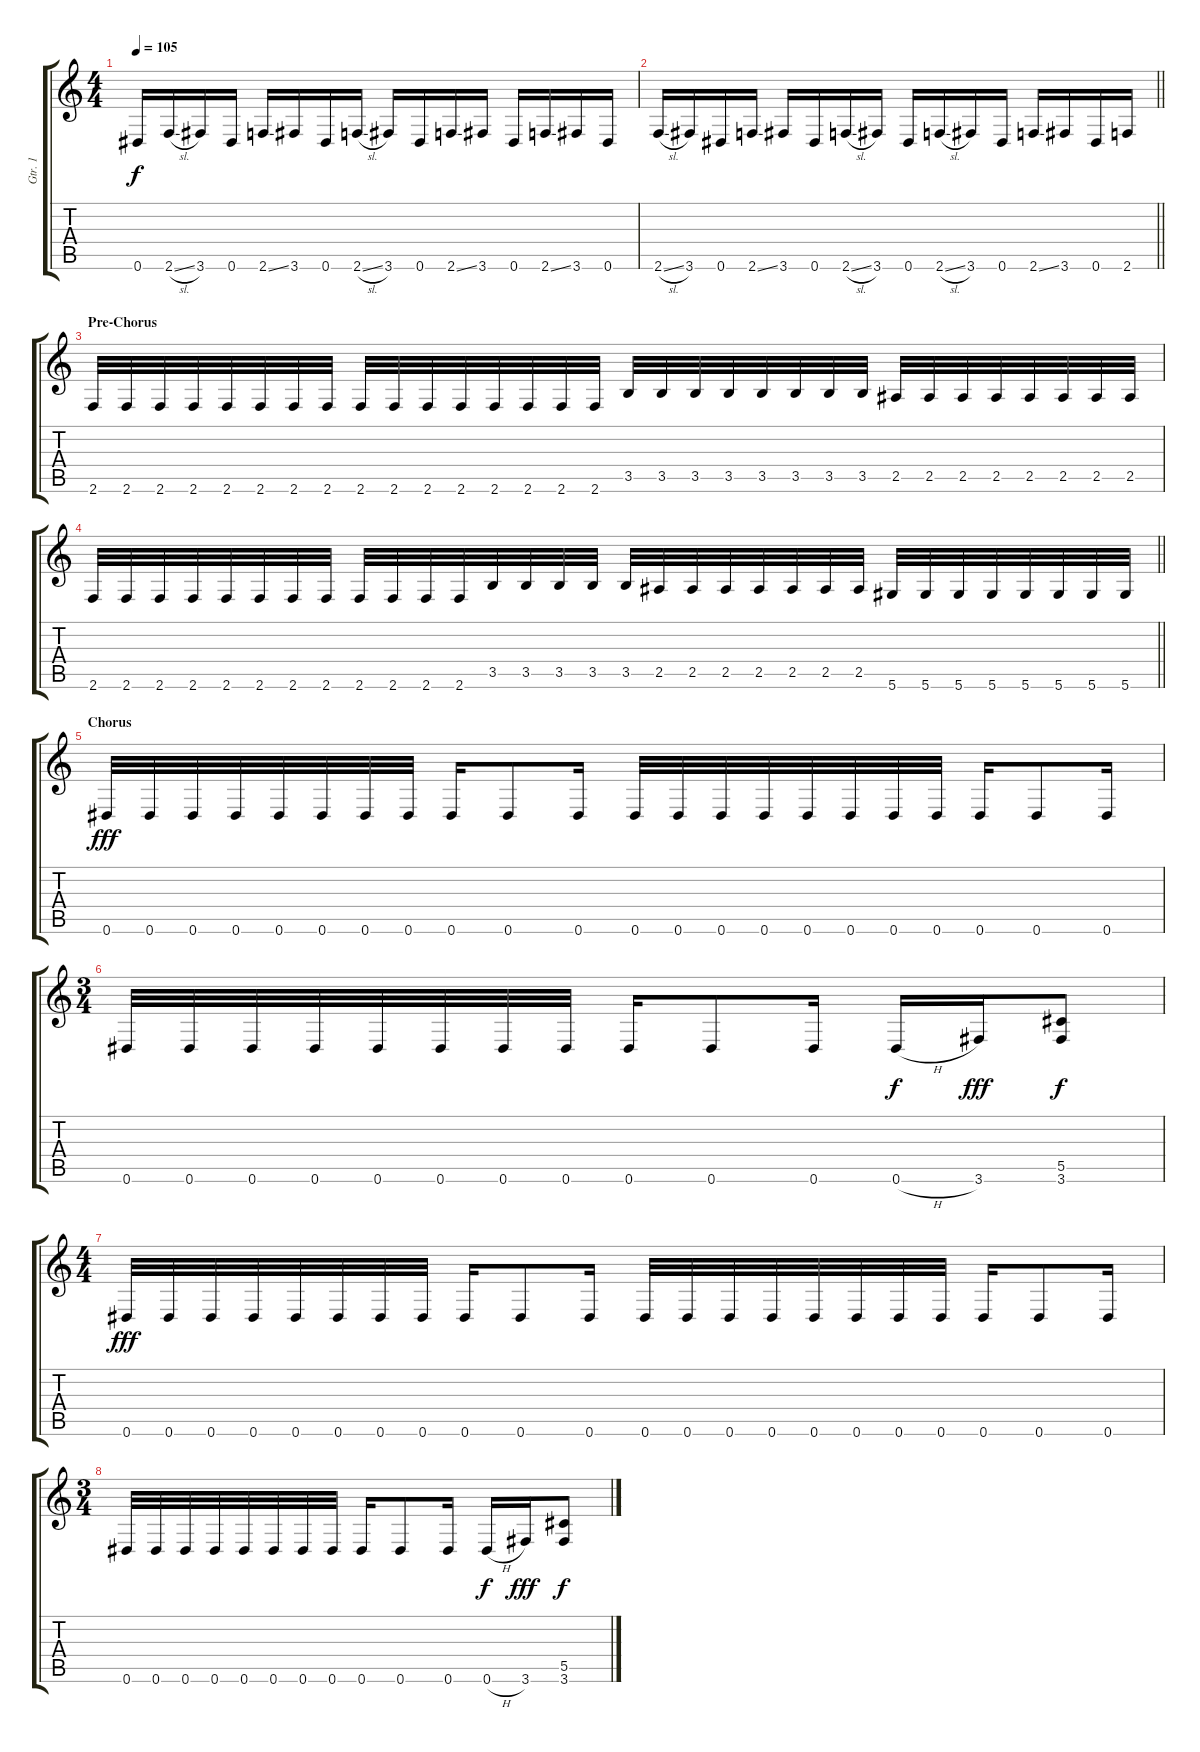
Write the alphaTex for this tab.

\track ("Gtr. 1" "Gtr. 1") {instrument overdrivenguitar}
\staff {score tabs}
\tuning (Eb4 Bb3 Gb3 Db3 Ab2 Eb2) {hide}
\ts (4 4)
\tempo 105
\clef g2
\ks c
0.6.16{dy f} 2.6{sl}.16 3.6.16 0.6.16 2.6{ss}.16 3.6.16 0.6.16 2.6{sl}.16 3.6.16 0.6.16 2.6{ss}.16 3.6.16 0.6.16 2.6{ss}.16 3.6.16 0.6.16 |
\barLineRight lightlight
2.6{sl}.16 3.6.16 0.6.16 2.6{ss}.16 3.6.16 0.6.16 2.6{sl}.16 3.6.16 0.6.16 2.6{sl}.16 3.6.16 0.6.16 2.6{ss}.16 3.6.16 0.6.16 2.6.16 |
\section ("" "Pre-Chorus")
2.6.32 2.6.32 2.6.32 2.6.32 2.6.32 2.6.32 2.6.32 2.6.32 2.6.32 2.6.32 2.6.32 2.6.32 2.6.32 2.6.32 2.6.32 2.6.32 3.5.32 3.5.32 3.5.32 3.5.32 3.5.32 3.5.32 3.5.32 3.5.32 2.5.32 2.5.32 2.5.32 2.5.32 2.5.32 2.5.32 2.5.32 2.5.32 |
\barLineRight lightlight
2.6.32 2.6.32 2.6.32 2.6.32 2.6.32 2.6.32 2.6.32 2.6.32 2.6.32 2.6.32 2.6.32 2.6.32 3.5.32 3.5.32 3.5.32 3.5.32 3.5.32 2.5.32 2.5.32 2.5.32 2.5.32 2.5.32 2.5.32 2.5.32 5.6.32 5.6.32 5.6.32 5.6.32 5.6.32 5.6.32 5.6.32 5.6.32 |
\section ("" "Chorus")
0.6.32{dy fff} 0.6.32 0.6.32 0.6.32 0.6.32 0.6.32 0.6.32 0.6.32 0.6.16 0.6.8 0.6.16 0.6.32 0.6.32 0.6.32 0.6.32 0.6.32 0.6.32 0.6.32 0.6.32 0.6.16 0.6.8 0.6.16 |
\ts (3 4)
0.6.32 0.6.32 0.6.32 0.6.32 0.6.32 0.6.32 0.6.32 0.6.32 0.6.16 0.6.8 0.6.16 0.6{h}.16{dy f} 3.6.16{dy fff} (5.5 3.6).8{dy f} |
\ts (4 4)
0.6.32{dy fff} 0.6.32 0.6.32 0.6.32 0.6.32 0.6.32 0.6.32 0.6.32 0.6.16 0.6.8 0.6.16 0.6.32 0.6.32 0.6.32 0.6.32 0.6.32 0.6.32 0.6.32 0.6.32 0.6.16 0.6.8 0.6.16 |
\ts (3 4)
0.6.32 0.6.32 0.6.32 0.6.32 0.6.32 0.6.32 0.6.32 0.6.32 0.6.16 0.6.8 0.6.16 0.6{h}.16{dy f} 3.6.16{dy fff} (5.5 3.6).8{dy f}
